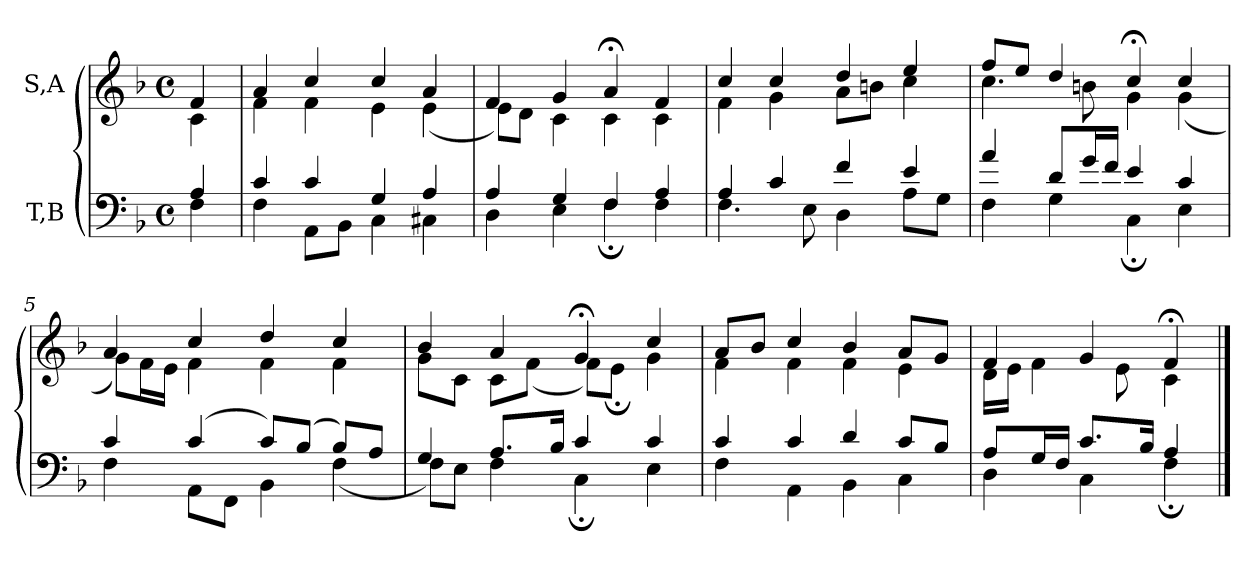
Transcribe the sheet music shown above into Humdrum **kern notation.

**kern	**kern
*part2	*part1
*staff2	*staff1
*I"T,B	*I"S,A
*clefF4	*clefG2
*k[b-]	*k[b-]
*M4/4	*M4/4
*met(c)	*met(c)
=	=
*^	*^
4A	4F	4f	4c
=1	=1	=1	=1
4c	4F	4a	4f
4c	8AAL	4cc	4f
.	8BB-J	.	.
4G	4C	4cc	4e
4A	4C#X	4a	(<4e
=2	=2	=2	=2
4A	4D	4f	8eL)
.	.	.	8dJ
4G	4E	4g	4c
4F	4F;	4a;<	4c
4A	4F	4f	4c
=3	=3	=3	=3
4A	4.F	4cc	4f
4c	.	4cc	4g
.	8E	.	.
4f	4D	4dd	8aL
.	.	.	8bnJ
4e	8AL	4ee	4cc
.	8GJ	.	.
=4	=4	=4	=4
4a	4F	8ffL	4.cc
.	.	8eeJ	.
8dL	4G	4dd	.
16gL	.	.	8bn
16fJJ	.	.	.
4e	4C;	4cc;<	4g
4c	4E	4cc	(<4g
=5	=5	=5	=5
4c	4F	4a	8gL)
.	.	.	16fL
.	.	.	16eJJ
(>4c	8AAL	4cc	4f
.	8FFJ	.	.
8cL)	4BB-	4dd	4f
(>8B-J	.	.	.
8B-L)	(<4F	4cc	4f
8AJ	.	.	.
=6	=6	=6	=6
4G	8FL)	4b-	8gL
.	8EJ	.	8cJ
8.AL	4F	4a	8cL
.	.	.	(<8fJ
16B-Jk	.	.	.
4c	4C;	4g;<	8fL)
.	.	.	8e;J
4c	4E	4cc	4g
=7	=7	=7	=7
4c	4F	8aL	4f
.	.	8b-J	.
4c	4AA	4cc	4f
4d	4BB-	4b-	4f
8cL	4C	8aL	4e
8B-J	.	8gJ	.
=8	=8	=8	=8
8AL	4D	4f	16dLL
.	.	.	16eJJ
16GL	.	.	4f
16FJJ	.	.	.
8.cL	4C	4g	.
.	.	.	8e
16B-Jk	.	.	.
4A	4F;	4f;<	4c
*v	*v	*	*
*	*v	*v
==	==
*-	*-
